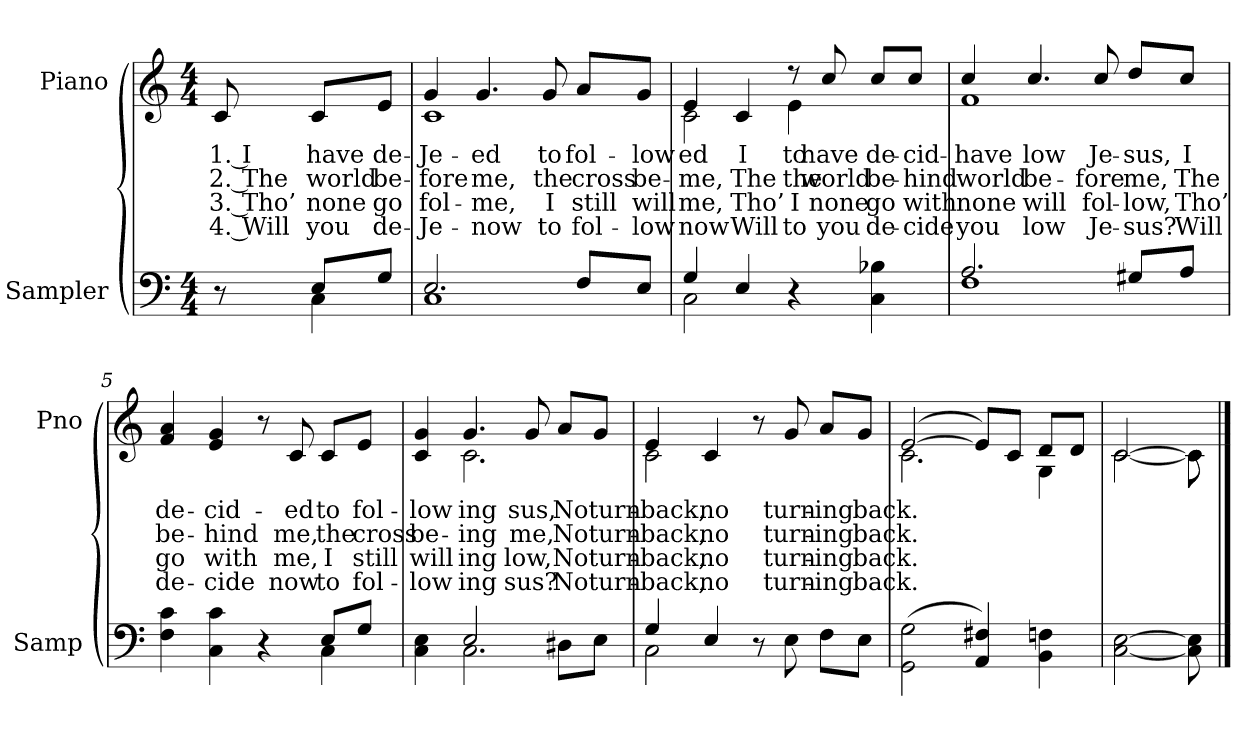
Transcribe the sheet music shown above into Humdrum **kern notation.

**kern	**kern	**text	**text	**text	**text
*part2	*part1	*part1	*part1	*part1	*part1
*staff2	*staff1	*staff1	*staff1	*staff1	*staff1
*I"Sampler	*I"Piano	*	*	*	*
*I'Samp	*I'Pno	*	*	*	*
*clefF4	*clefG2	*	*	*	*
*M4/4	*M4/4	*	*	*	*
=1	=1	=1	=1	=1	=1
*^	*	*	*	*	*
8r	8ryy	8c	1. I	2. The	3. Tho’	4. Will
8E/L	4C	8c/L	have	world	none	you
8G/J	.	8e/J	de-	be-	go	de-
=2	=2	=2	=2	=2	=2	=2
*	*	*^	*	*	*	*
2.E/	1C	4g/	1c	Je-	-fore	fol-	Je-
.	.	4.g/	.	-ed	me,	me,	now
.	.	8g/	.	to	the	I	to
8F/L	.	8a/L	.	fol-	cross	still	fol-
8E/J	.	8g/J	.	-low	be-	will	-low
=3	=3	=3	=3	=3	=3	=3	=3
4G/	2C	4e/	2c	-ed	me,	me,	now
4E/	.	4c/	.	I	The	Tho’	Will
4r	2ryy	8r	4e	to	the	I	to
.	.	8cc	.	have	world	none	you
4C 4B-X	.	8cc/L	4ryy	de-	be-	go	de-
.	.	8cc/J	.	-cid-	-hind	with	-cide
=4	=4	=4	=4	=4	=4	=4	=4
2.A/	1F	4cc/	1f	have	world	none	you
.	.	4.cc/	.	-low	be-	will	-low
.	.	8cc/	.	Je-	-fore	fol-	Je-
8G#X/L	.	8dd/L	.	-sus,	me,	-low,	-sus?
8A/J	.	8cc/J	.	I	The	Tho’	Will
*	*	*v	*v	*	*	*	*
=5	=5	=5	=5	=5	=5	=5
4F 4c	2.ryy	4f 4a	de-	be-	go	de-
4C 4c	.	4e 4g	-cid-	-hind	with	-cide
4r	.	8r	.	.	.	.
.	.	8c	-ed	me,	me,	now
8E/L	4C	8c/L	to	the	I	to
8G/J	.	8e/J	fol-	cross	still	fol-
=6	=6	=6	=6	=6	=6	=6
*	*	*^	*	*	*	*
4C 4E	4ryy	4c 4g	4ryy	-low	be-	will	-low
2E/	2.C	4.g/	2.c	-ing	-ing	-ing	-ing
.	.	8g/	.	-sus,	me,	-low,	-sus?
8D#X\L	.	8a/L	.	No	No	No	No
8E\J	.	8g/J	.	turn-	turn-	turn-	turn-
=7	=7	=7	=7	=7	=7	=7	=7
4G/	2C	4e/	2c	back,	back,	back,	back,
4E/	.	4c/	.	no	no	no	no
8r	2ryy	8r	2ryy	.	.	.	.
8E	.	8g	.	turn-	turn-	turn-	turn-
8F\L	.	8a/L	.	-ing	-ing	-ing	-ing
8E\J	.	8g/J	.	back.	back.	back.	back.
*v	*v	*	*	*	*	*	*
=8	=8	=8	=8	=8	=8	=8
(2GG\ 2G\	([2e/	2.c	.	.	.	.
4AA 4F#X)	8e/L])	.	.	.	.	.
.	8c/J	.	.	.	.	.
4BB 4Fn	8d/L	4G	.	.	.	.
.	8d/J	.	.	.	.	.
=9	=9	=9	=9	=9	=9	=9
[2C [2E	[2c/	[2c	.	.	.	.
8C] 8E]	8c\]	8c]	.	.	.	.
*	*v	*v	*	*	*	*
==	==	==	==	==	==
*-	*-	*-	*-	*-	*-
